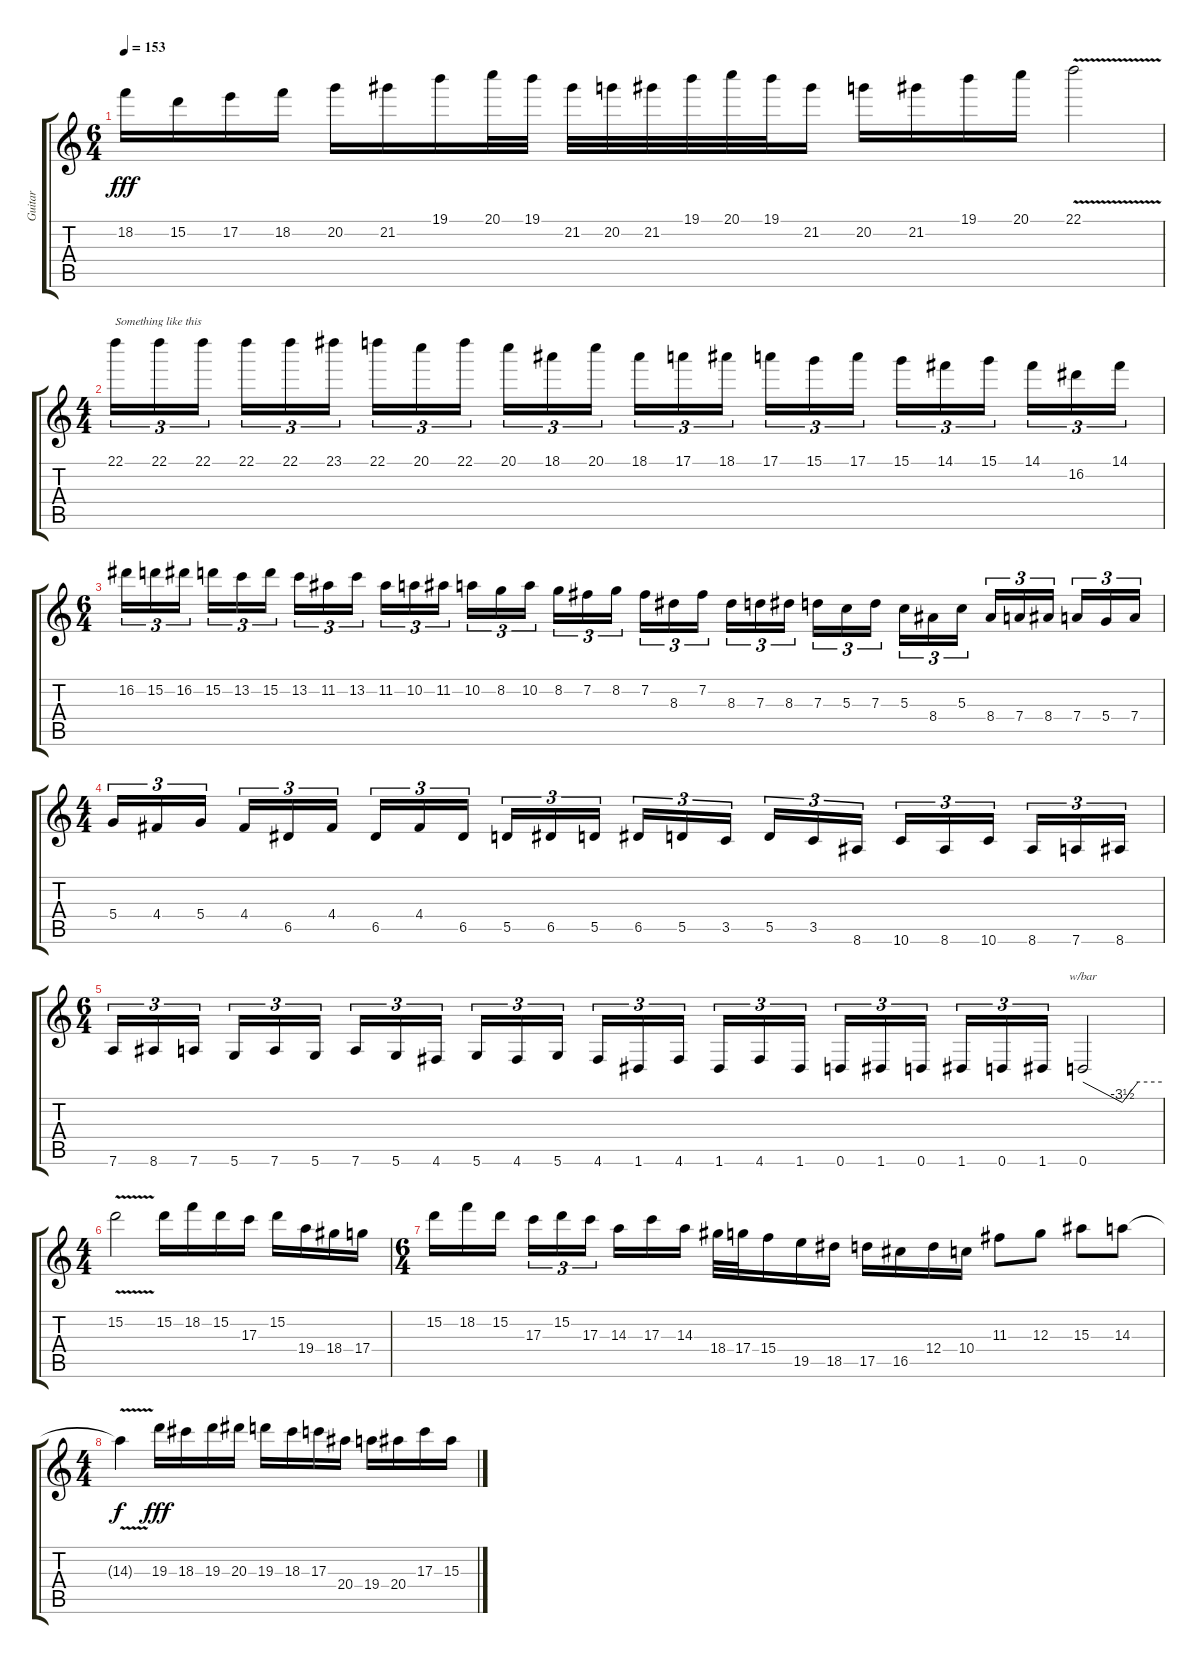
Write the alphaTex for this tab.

\track ("Guitar" "Guitar") {instrument distortionguitar}
\staff {score tabs}
\tuning (E4 B3 G3 D3 A2 D2) {hide}
\ts (6 4)
\tempo 153
\clef g2
\ks c
18.2.16{dy fff} 15.2.16 17.2.16 18.2.16 20.2.16 21.2.16 19.1.16 20.1.32 19.1.32 21.2.32 20.2.32 21.2.32 19.1.32 20.1.32 19.1.32 21.2.16 20.2.16 21.2.16 19.1.16 20.1.16 22.1{v}.2 |
\ts (4 4)
22.1.16{tu (3 2) txt "Something like this"} 22.1.16{tu (3 2)} 22.1.16{tu (3 2) beam splitsecondary} 22.1.16{tu (3 2)} 22.1.16{tu (3 2)} 23.1.16{tu (3 2)} 22.1.16{tu (3 2)} 20.1.16{tu (3 2)} 22.1.16{tu (3 2) beam splitsecondary} 20.1.16{tu (3 2)} 18.1.16{tu (3 2)} 20.1.16{tu (3 2)} 18.1.16{tu (3 2)} 17.1.16{tu (3 2)} 18.1.16{tu (3 2) beam splitsecondary} 17.1.16{tu (3 2)} 15.1.16{tu (3 2)} 17.1.16{tu (3 2)} 15.1.16{tu (3 2)} 14.1.16{tu (3 2)} 15.1.16{tu (3 2) beam splitsecondary} 14.1.16{tu (3 2)} 16.2.16{tu (3 2)} 14.1.16{tu (3 2)} |
\ts (6 4)
16.2.16{tu (3 2)} 15.2.16{tu (3 2)} 16.2.16{tu (3 2) beam splitsecondary} 15.2.16{tu (3 2)} 13.2.16{tu (3 2)} 15.2.16{tu (3 2) beam splitsecondary} 13.2.16{tu (3 2)} 11.2.16{tu (3 2)} 13.2.16{tu (3 2) beam splitsecondary} 11.2.16{tu (3 2)} 10.2.16{tu (3 2)} 11.2.16{tu (3 2) beam splitsecondary} 10.2.16{tu (3 2)} 8.2.16{tu (3 2)} 10.2.16{tu (3 2) beam splitsecondary} 8.2.16{tu (3 2)} 7.2.16{tu (3 2)} 8.2.16{tu (3 2)} 7.2.16{tu (3 2)} 8.3.16{tu (3 2)} 7.2.16{tu (3 2) beam splitsecondary} 8.3.16{tu (3 2)} 7.3.16{tu (3 2)} 8.3.16{tu (3 2) beam splitsecondary} 7.3.16{tu (3 2)} 5.3.16{tu (3 2)} 7.3.16{tu (3 2) beam splitsecondary} 5.3.16{tu (3 2)} 8.4.16{tu (3 2)} 5.3.16{tu (3 2) beam splitsecondary} 8.4.16{tu (3 2)} 7.4.16{tu (3 2)} 8.4.16{tu (3 2) beam splitsecondary} 7.4.16{tu (3 2)} 5.4.16{tu (3 2)} 7.4.16{tu (3 2)} |
\ts (4 4)
5.4.16{tu (3 2)} 4.4.16{tu (3 2)} 5.4.16{tu (3 2) beam splitsecondary} 4.4.16{tu (3 2)} 6.5.16{tu (3 2)} 4.4.16{tu (3 2)} 6.5.16{tu (3 2)} 4.4.16{tu (3 2)} 6.5.16{tu (3 2) beam splitsecondary} 5.5.16{tu (3 2)} 6.5.16{tu (3 2)} 5.5.16{tu (3 2)} 6.5.16{tu (3 2)} 5.5.16{tu (3 2)} 3.5.16{tu (3 2) beam splitsecondary} 5.5.16{tu (3 2)} 3.5.16{tu (3 2)} 8.6.16{tu (3 2)} 10.6.16{tu (3 2)} 8.6.16{tu (3 2)} 10.6.16{tu (3 2) beam splitsecondary} 8.6.16{tu (3 2)} 7.6.16{tu (3 2)} 8.6.16{tu (3 2)} |
\ts (6 4)
7.6.16{tu (3 2)} 8.6.16{tu (3 2)} 7.6.16{tu (3 2) beam splitsecondary} 5.6.16{tu (3 2)} 7.6.16{tu (3 2)} 5.6.16{tu (3 2) beam splitsecondary} 7.6.16{tu (3 2)} 5.6.16{tu (3 2)} 4.6.16{tu (3 2) beam splitsecondary} 5.6.16{tu (3 2)} 4.6.16{tu (3 2)} 5.6.16{tu (3 2) beam splitsecondary} 4.6.16{tu (3 2)} 1.6.16{tu (3 2)} 4.6.16{tu (3 2) beam splitsecondary} 1.6.16{tu (3 2)} 4.6.16{tu (3 2)} 1.6.16{tu (3 2)} 0.6.16{tu (3 2)} 1.6.16{tu (3 2)} 0.6.16{tu (3 2) beam splitsecondary} 1.6.16{tu (3 2)} 0.6.16{tu (3 2)} 1.6.16{tu (3 2)} 0.6.2{tbe (custom default 0 0 30 -14 42 0 60 0)} |
\ts (4 4)
15.2{v}.2 15.2.16 18.2.16 15.2.16 17.3.16 15.2.16 19.4.16 18.4.16 17.4.16 |
\ts (6 4)
15.2.16 18.2.16 15.2.16{beam splitsecondary} 17.3.16{tu (3 2)} 15.2.16{tu (3 2)} 17.3.16{tu (3 2) beam splitsecondary} 14.3.16 17.3.16 14.3.16 18.4.32 17.4.32 15.4.16 19.5.16 18.5.16 17.5.16 16.5.16 12.4.16 10.4.16 11.3.8 12.3.8 15.3.8 14.3.8 |
\ts (4 4)
14.3{v t}.4{dy f} 19.3.16{dy fff} 18.3.16 19.3.16 20.3.16 19.3.16 18.3.16 17.3.16 20.4.16 19.4.16 20.4.16 17.3.16 15.3.16
